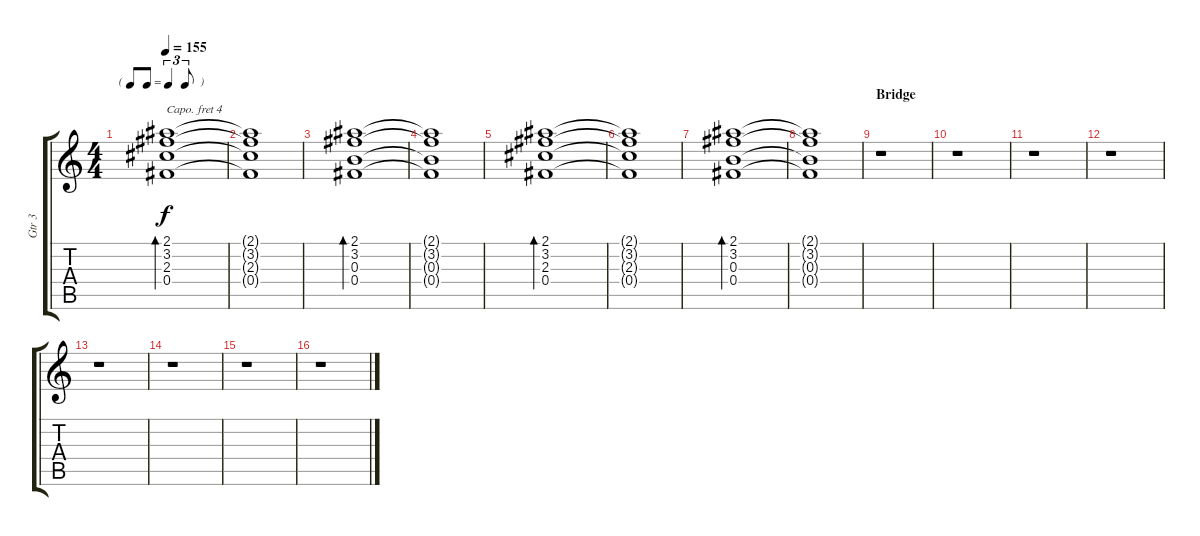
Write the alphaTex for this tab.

\track ("Gtr 3" "Gtr 3") {instrument overdrivenguitar}
\staff {score tabs}
\capo 4
\tuning (E4 B3 G3 D3 A2 E2) {hide}
\ts (4 4)
\tf triplet8th
\tempo 155
\clef g2
\ks c
(2.1 3.2 2.3 0.4).1{bd 240 dy f} |
(2.1{t} 3.2{t} 2.3{t} 0.4{t}).1 |
(2.1 3.2 0.3 0.4).1{bd 240} |
(2.1{t} 3.2{t} 0.3{t} 0.4{t}).1 |
(2.1 3.2 2.3 0.4).1{bd 240} |
(2.1{t} 3.2{t} 2.3{t} 0.4{t}).1 |
(2.1 3.2 0.3 0.4).1{bd 240} |
(2.1{t} 3.2{t} 0.3{t} 0.4{t}).1 |
\section ("" "Bridge")
r.1 |
r.1 |
r.1 |
r.1 |
r.1 |
r.1 |
r.1 |
r.1
